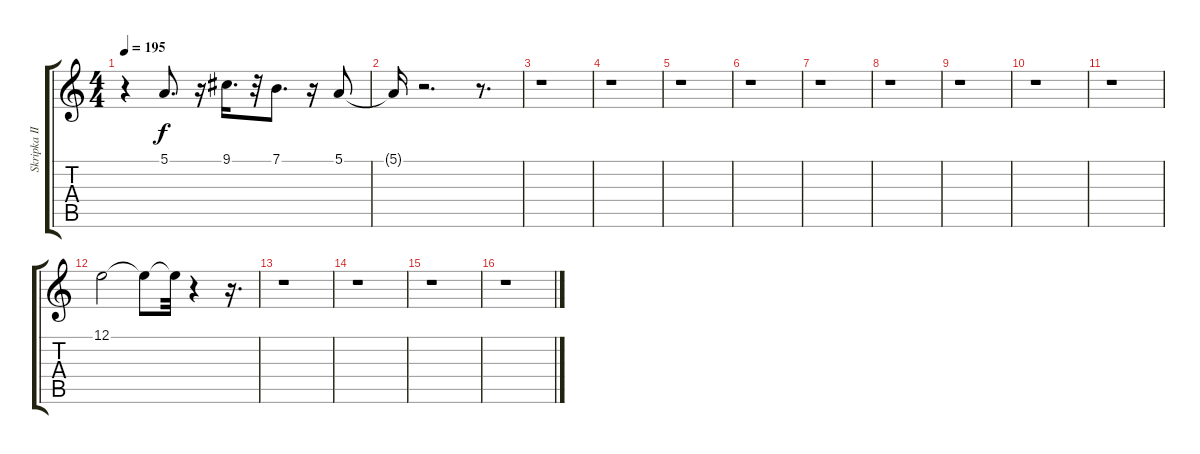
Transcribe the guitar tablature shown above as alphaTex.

\track ("Skripka II" "Skripka II") {instrument viola}
\staff {score tabs}
\tuning (E4 B3 G3 D3 A2 D2) {hide}
\ts (4 4)
\tempo 195
\clef g2
\ks c
r.4{dy f} 5.1.8{d} r.16 9.1.16{d} r.32 7.1.8{d} r.16 5.1.8 |
5.1{t}.16 r.2{d} r.8{d} |
r.1 |
r.1 |
r.1 |
r.1 |
r.1 |
r.1 |
r.1 |
r.1 |
r.1 |
12.1.2 12.1{t}.8 12.1{t}.32 r.4 r.16{d} |
r.1 |
r.1 |
r.1 |
r.1
